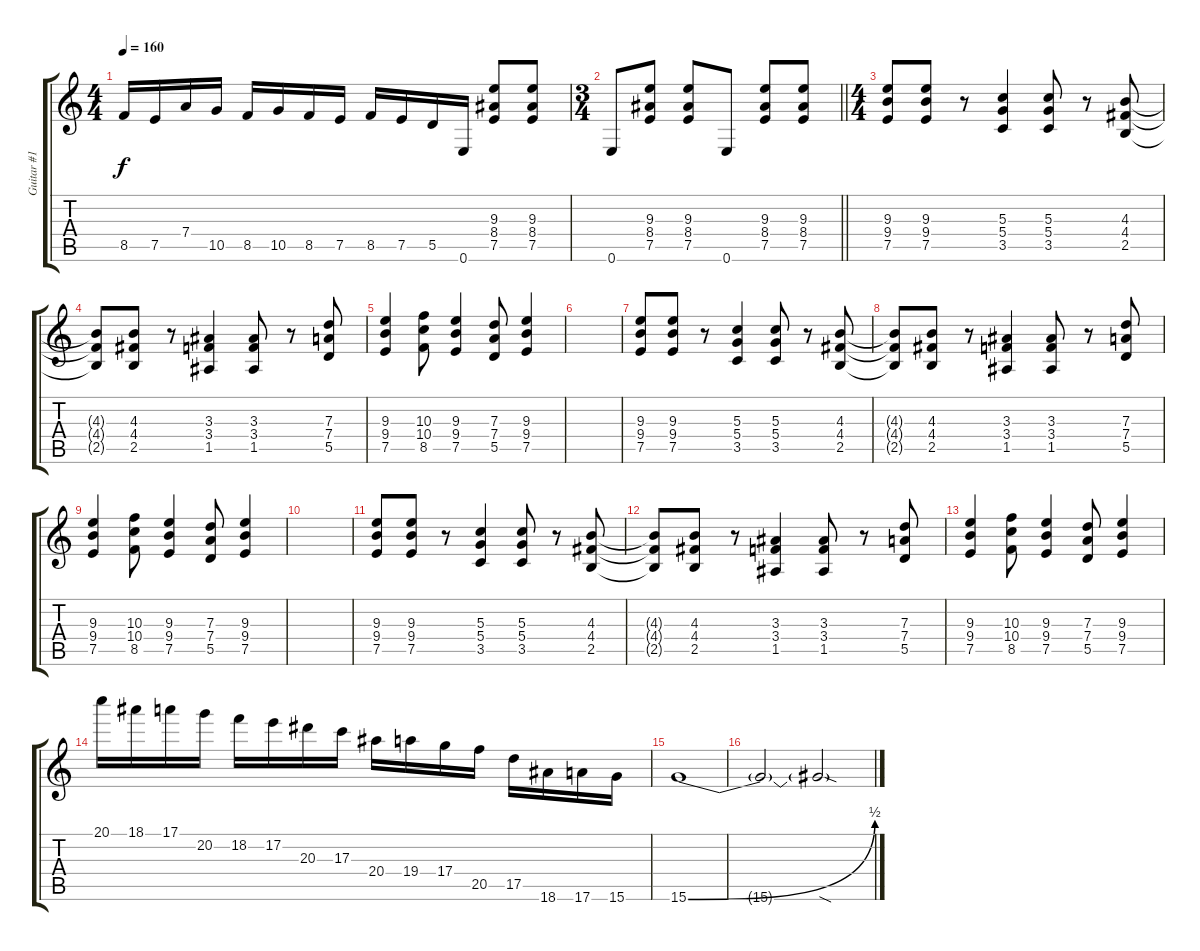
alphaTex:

\track ("Guitar #1" "Guitar #1") {instrument distortionguitar}
\staff {score tabs}
\tuning (E4 B3 G3 D3 A2 E2) {hide}
\ts (4 4)
\tempo 160
\clef g2
\ks c
8.5.16{dy f} 7.5.16 7.4.16 10.5.16 8.5.16 10.5.16 8.5.16 7.5.16 8.5.16 7.5.16 5.5.16 0.6.16 (9.3 8.4 7.5).8 (9.3 8.4 7.5).8 |
\ts (3 4)
\barLineRight lightlight
0.6.8 (9.3 8.4 7.5).8 (9.3 8.4 7.5).8 0.6.8 (9.3 8.4 7.5).8 (9.3 8.4 7.5).8 |
\ts (4 4)
\section ("" "")
(9.3 9.4 7.5).8 (9.3 9.4 7.5).8 r.8 (5.3 5.4 3.5).4 (5.3 5.4 3.5).8 r.8 (4.3 4.4 2.5).8 |
(4.3{t} 4.4{t} 2.5{t}).8 (4.3 4.4 2.5).8 r.8 (3.3 3.4 1.5).4 (3.3 3.4 1.5).8 r.8 (7.3 7.4 5.5).8 |
(9.3 9.4 7.5).4 (10.3 10.4 8.5).8 (9.3 9.4 7.5).4 (7.3 7.4 5.5).8 (9.3 9.4 7.5).4 |
|
(9.3 9.4 7.5).8 (9.3 9.4 7.5).8 r.8 (5.3 5.4 3.5).4 (5.3 5.4 3.5).8 r.8 (4.3 4.4 2.5).8 |
(4.3{t} 4.4{t} 2.5{t}).8 (4.3 4.4 2.5).8 r.8 (3.3 3.4 1.5).4 (3.3 3.4 1.5).8 r.8 (7.3 7.4 5.5).8 |
(9.3 9.4 7.5).4 (10.3 10.4 8.5).8 (9.3 9.4 7.5).4 (7.3 7.4 5.5).8 (9.3 9.4 7.5).4 |
|
(9.3 9.4 7.5).8 (9.3 9.4 7.5).8 r.8 (5.3 5.4 3.5).4 (5.3 5.4 3.5).8 r.8 (4.3 4.4 2.5).8 |
(4.3{t} 4.4{t} 2.5{t}).8 (4.3 4.4 2.5).8 r.8 (3.3 3.4 1.5).4 (3.3 3.4 1.5).8 r.8 (7.3 7.4 5.5).8 |
(9.3 9.4 7.5).4 (10.3 10.4 8.5).8 (9.3 9.4 7.5).4 (7.3 7.4 5.5).8 (9.3 9.4 7.5).4 |
20.1.16 18.1.16 17.1.16 20.2.16 18.2.16 17.2.16 20.3.16 17.3.16 20.4.16 19.4.16 17.4.16 20.5.16 17.5.16 18.6.16 17.6.16 15.6.16 |
15.6{be (bend 0 0 60 2)}.1 |
15.6{t}.2 15.6{sod t}.2
